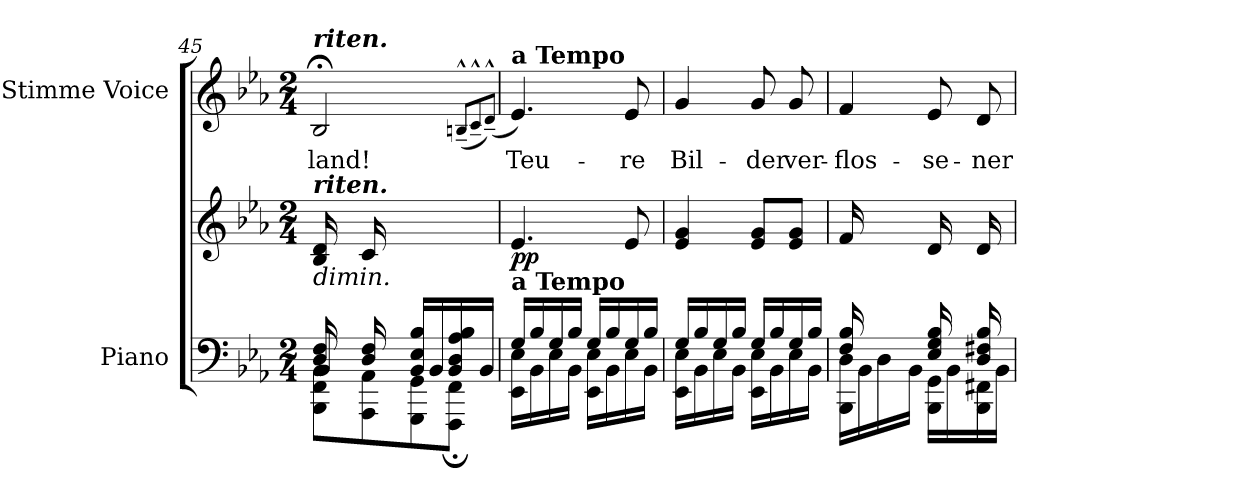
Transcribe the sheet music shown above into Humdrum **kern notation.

**kern	**kern	**dynam	**kern	**text
*part2	*part2	*part2	*part1	*part1
*staff3	*staff2	*staff2/3	*staff1	*staff1
*I"Piano	*	*	*I"Stimme Voice	*
*I'Pno	*	*	*	*
*clefF4	*clefG2	*	*clefG2	*
*k[b-e-a-]	*k[b-e-a-]	*	*k[b-e-a-]	*
*M2/4	*M2/4	*	*M2/4	*
=45	=45	=45	=45	=45
*^	*	*	*	*
*	*^	*	*	*	*
*	*	*^	*	*	*	*
*	*	*	*^	*	*	*	*
!	!	!	!	!	!	!	!LO:TX:a:Bi:t=riten.	!
!	!	!	!	!	!LO:TX:a:Bi:t=riten.	!	!	!
!	!	!	!	!	!LO:TX:b:i:t=dimin.	!	!	!
16ryy	4ryy	16D/ 16F/	4BB-/	8BBB-\ 8FF\ 8BB-\L	16B-/ 16d/LL	.	2B-;</	-land!
16F/	.	16ryy	.	.	16ryy	.	.	.
16ryy	.	16D/ 16F/	.	8AAA-\ 8AA-\	16c/	.	.	.
16F/JJ	.	4ryy	.	.	16ryy	.	.	.
4ryy	16BB-/ 16E-/ 16B-/LL	.	4ryy	8GGG\ 8GG\	4ryy	.	.	.
.	16BB-/	.	.	.	.	.	.	.
.	16BB-/;< 16D/;< 16A-/;< 16B-/;<	.	.	8FFF\ 8FF\J	.	.	.	.
.	16BB-/JJ	16ryy	.	.	.	.	.	.
*v	*v	*v	*v	*v	*	*	*	*
.	.	.	(>8qBn~^^/L	.
.	.	.	8qc~^^/	.
.	.	.	(8qd~^^/J)	.
=46	=46	=46	=46	=46
*^	*	*	*	*
!	!	!	!	!LO:TX:a:B:t=a Tempo	!
!	!	!LO:TX:b:B:t=a Tempo	!	!	!
!	!	!	!LO:DY:b	!	!
16G/LL	16EE-\ 16E-\LL	4.e-/	pp	4.e-/)	Teu-
16B-/	16BB-\	.	.	.	.
16G/	16E-\	.	.	.	.
16B-/JJ	16BB-\JJ	.	.	.	.
16G/LL	16EE-\ 16E-\LL	.	.	.	.
16B-/	16BB-\	.	.	.	.
16G/	16E-\	8e-/	.	8e-/	-re
16B-/JJ	16BB-\JJ	.	.	.	.
=47	=47	=47	=47	=47	=47
16G/LL	16EE-\ 16E-\LL	4e-/ 4g/	.	4g/	Bil-
16B-/	16BB-\	.	.	.	.
16G/	16E-\	.	.	.	.
16B-/JJ	16BB-\JJ	.	.	.	.
16G/LL	16EE-\ 16E-\LL	8e-/ 8g/L	.	8g/	-der
16B-/	16BB-\	.	.	.	.
16G/	16E-\	8e-/ 8g/J	.	8g/	ver-
16B-/JJ	16BB-\JJ	.	.	.	.
=48	=48	=48	=48	=48	=48
*	*^	*	*	*	*
16ryy	16BBB-\ 16D\LL	16F/ 16B-/	16f/LL	.	4f/	-flos-
16F/	16BB-\	8.ryy	8.ryy	.	.	.
16A-/ 16B-/	16D\	.	.	.	.	.
16F/JJ	16BB-\JJ	.	.	.	.	.
16ryy	16BBB-\ 16GG\LL	16E-/ 16G/ 16B-/	16d/LL	.	8e-/	-se-
16E-/	16BB-\	16ryy	16ryy	.	.	.
16ryy	16BBB-\ 16FF#X\	16D/ 16F#X/ 16B-/	16d/	.	8d/	-ner
16D/JJ	16BB-\JJ	16ryy	16ryy	.	.	.
*v	*v	*v	*	*	*	*
=	=	=	=	=
*-	*-	*-	*-	*-
